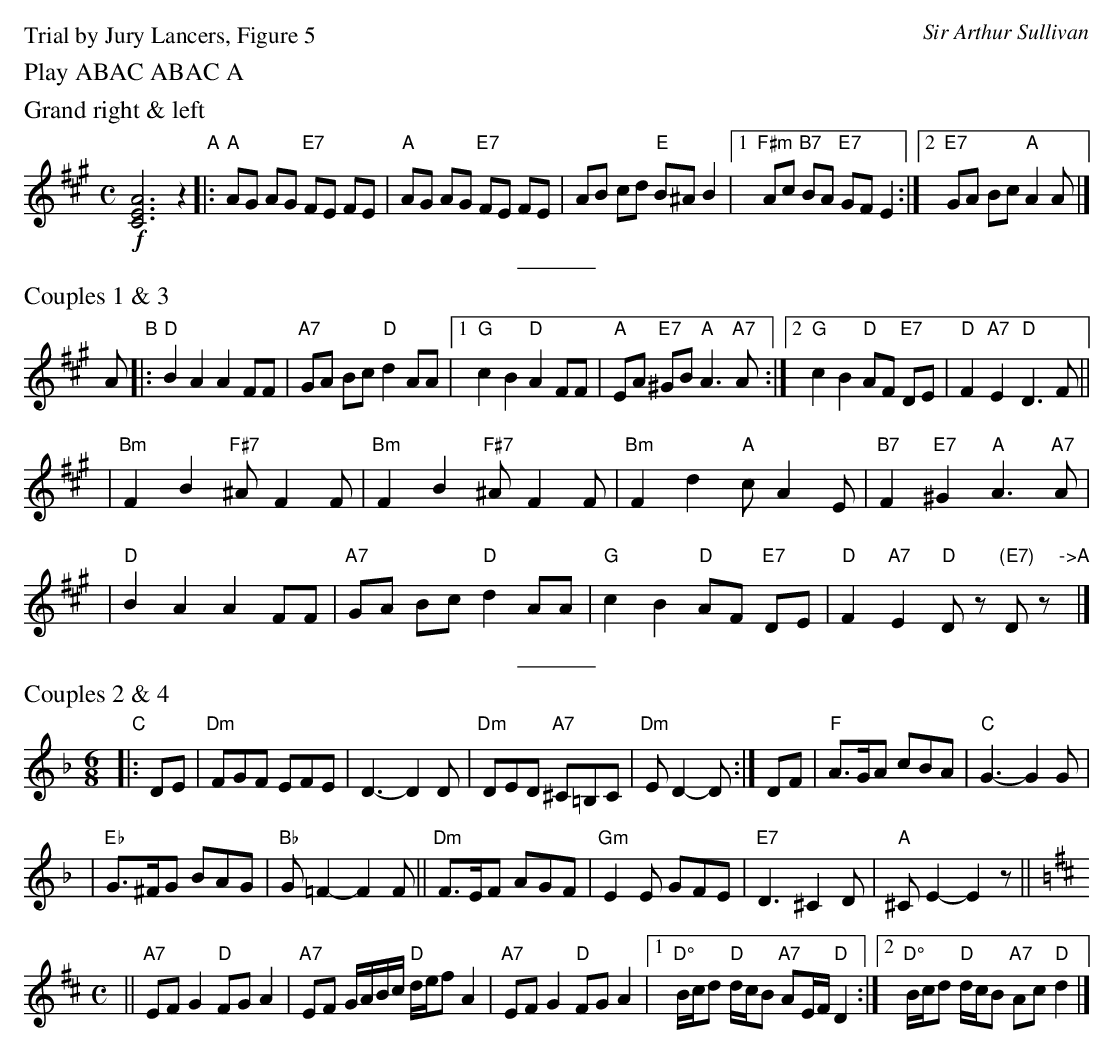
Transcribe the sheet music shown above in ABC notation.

X:1
P: Trial by Jury Lancers, Figure 5
C: Sir Arthur Sullivan
M: C
L: 1/8
K: A
%%text Play ABAC ABAC A
%%text Grand right & left
!f![A6E6C6] z2 "A"\
|:"A"AG AG "E7"FE FE \
| "A"AG AG "E7"FE FE \
|    AB cd "E"B^A B2 \
|1 "F#m"Ac "B7"BA "E7"GF E2 \
:|2 "E7"GA Bc "A"A2 A |]
%%sep 5 5 50
%%text Couples 1 & 3
A"B"\
|: "D"B2 A2 A2 FF \
| "A7"GA Bc "D"d2 AA \
|1 "G"c2 B2 "D"A2 FF \
| "A"EA "E7"^GB "A"A3 "A7"A \
:|2 "G"c2 B2 "D"AF "E7"DE \
| "D"F2 "A7"E2 "D"D3 F ||
| "Bm"F2 B2 "F#7"^AF2 F \
| "Bm"F2 B2 "F#7"^AF2 F \
| "Bm"F2 d2 "A"cA2 E \
| "B7"F2 "E7"^G2 "A"A3 "A7"A |
| "D"B2 A2 A2 FF \
| "A7"GA Bc "D"d2 AA \
| "G"c2 B2 "D"AF "E7"DE \
| "D"F2 "A7"E2 "D"Dz "(E7)"Dz"->A"[|] |]
%%sep 5 5 50
%%text Couples 2 & 4
[M:6/8][K:Dm]"C"|: DE\
| "Dm"FGF EFE | D3- D2D \
| "Dm"DED "A7"^C=B,C | "Dm"ED2- D :| DF \
| "F"A>GA cBA | "C"G3- G2G |
| "Eb"G>^FG BAG | "Bb"G=F2- F2F \
||"Dm"F>EF AGF | "Gm"E2E GFE \
| "E7"D3 ^C2D | "A"^CE2- E2z ||[K:D]
[M:C]
||"A7"EF G2 "D"FG A2 | "A7"EF G/A/B/c/ "D"d/e/f A2 \
| "A7"EF G2 "D"FG A2 |1 "D°"B/c/d "D"d/c/B "A7"AE/F/ "D"D2 \
:|2"D°"B/c/d "D"d/c/B "A7"Ac "D"d2 |]
